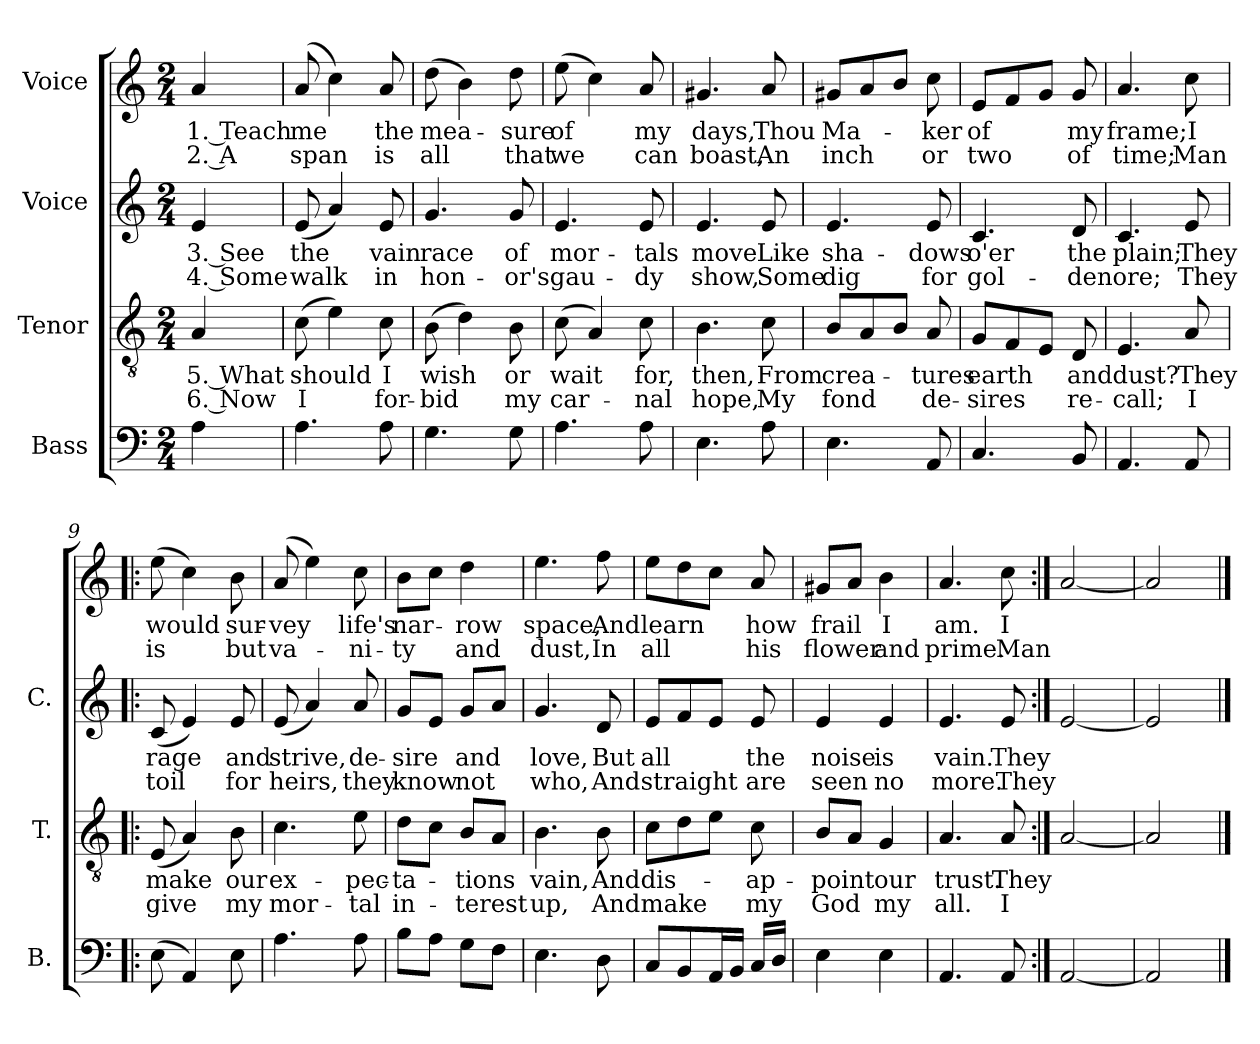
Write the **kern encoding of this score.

**kern	**kern	**text	**text	**kern	**text	**text	**kern	**text	**text
*part4	*part3	*part3	*part3	*part2	*part2	*part2	*part1	*part1	*part1
*staff4	*staff3	*staff3	*staff3	*staff2	*staff2	*staff2	*staff1	*staff1	*staff1
*I"Bass	*I"Tenor	*	*	*I"Voice	*	*	*I"Voice	*	*
*I'B.	*I'T.	*	*	*I'C.	*	*	*	*	*
*clefF4	*clefGv2	*	*	*clefG2	*	*	*clefG2	*	*
*k[]	*k[]	*	*	*k[]	*	*	*k[]	*	*
*M2/4	*M2/4	*	*	*M2/4	*	*	*M2/4	*	*
*MM90	*MM90	*	*	*MM90	*	*	*MM90	*	*
=1	=1	=1	=1	=1	=1	=1	=1	=1	=1
4A\	4A/	5. What	6. Now	4e/	3. See	4. Some	4a/	1. Teach	2. A
=2	=2	=2	=2	=2	=2	=2	=2	=2	=2
4.A\	(8c\	should	I	(8e/	the	walk	(8a/	me	span
.	4e\)	.	.	4a/)	.	.	4cc\)	.	.
8A\	8c\	I	for-	8e/	vain	in	8a/	the	is
=3	=3	=3	=3	=3	=3	=3	=3	=3	=3
4.G\	(8B\	wish	-bid	4.g/	race	hon-	(8dd\	mea-	all
.	4d\)	.	.	.	.	.	4b\)	.	.
8G\	8B\	or	my	8g/	of	-or's	8dd\	-sure	that
=4	=4	=4	=4	=4	=4	=4	=4	=4	=4
4.A\	(8c\	wait	car-	4.e/	mor-	gau-	(8ee\	of	we
.	4A/)	.	.	.	.	.	4cc\)	.	.
8A\	8c\	for,	-nal	8e/	-tals	-dy	8a/	my	can
=5	=5	=5	=5	=5	=5	=5	=5	=5	=5
4.E\	4.B\	then,	hope,	4.e/	move	show,	4.g#X/	days,	boast,
8A\	8c\	From	My	8e/	Like	Some	8a/	Thou	An
=6	=6	=6	=6	=6	=6	=6	=6	=6	=6
4.E\	8B/L	crea-	fond	4.e/	sha-	dig	8g#X/L	Ma-	inch
.	8A/	.	.	.	.	.	8a/	.	.
.	8B/J	.	.	.	.	.	8b/J	.	.
8AA/	8A/	-tures	de-	8e/	-dows	for	8cc\	-ker	or
=7	=7	=7	=7	=7	=7	=7	=7	=7	=7
4.C/	8G/L	earth	-sires	4.c/	o'er	gol-	8e/L	of	two
.	8F/	.	.	.	.	.	8f/	.	.
.	8E/J	.	.	.	.	.	8g/J	.	.
8BB/	8D/	and	re-	8d/	the	-den	8g/	my	of
=8	=8	=8	=8	=8	=8	=8	=8	=8	=8
4.AA/	4.E/	dust?	-call;	4.c/	plain;	ore;	4.a/	frame;	time;
8AA/	8A/	They	I	8e/	They	They	8cc\	I	Man
=9!|:	=9!|:	=9!|:	=9!|:	=9!|:	=9!|:	=9!|:	=9!|:	=9!|:	=9!|:
(8E\	(8E/	make	give	(8c/	rage	toil	(8ee\	would	is
4AA/)	4A/)	.	.	4e/)	.	.	4cc\)	.	.
8E\	8B\	our	my	8e/	and	for	8b\	sur-	but
!!LO:LB:g=z
=10	=10	=10	=10	=10	=10	=10	=10	=10	=10
4.A\	4.c\	ex-	mor-	(8e/	strive,	heirs,	(8a/	-vey	va-
.	.	.	.	4a/)	.	.	4ee\)	.	.
8A\	8e\	-pec-	-tal	8a/	de-	they	8cc\	life's	-ni-
=11	=11	=11	=11	=11	=11	=11	=11	=11	=11
8B\L	8d\L	-ta-	in-	8g/L	-sire	know	8b\L	nar-	-ty
8A\J	8c\J	.	.	8e/J	.	.	8cc\J	.	.
8G\L	8B/L	-tions	-terest	8g/L	and	not	4dd\	-row	and
8F\J	8A/J	.	.	8a/J	.	.	.	.	.
=12	=12	=12	=12	=12	=12	=12	=12	=12	=12
4.E\	4.B\	vain,	up,	4.g/	love,	who,	4.ee\	space,	dust,
8D\	8B\	And	And	8d/	But	And	8ff\	And	In
=13	=13	=13	=13	=13	=13	=13	=13	=13	=13
8C/L	8c\L	dis-	make	8e/L	all	straight	8ee\L	learn	all
8BB/	8d\	.	.	8f/	.	.	8dd\	.	.
16AA/L	8e\J	.	.	8e/J	.	.	8cc\J	.	.
16BB/JJ	.	.	.	.	.	.	.	.	.
16C/LL	8c\	-ap-	my	8e/	the	are	8a/	how	his
16D/JJ	.	.	.	.	.	.	.	.	.
=14	=14	=14	=14	=14	=14	=14	=14	=14	=14
4E\	8B/L	-point	God	4e/	noise	seen	8g#X/L	frail	flower
.	8A/J	.	.	.	.	.	8a/J	.	.
4E\	4G/	our	my	4e/	is	no	4b\	I	and
=15	=15	=15	=15	=15	=15	=15	=15	=15	=15
4.AA/	4.A/	trust.	all.	4.e/	vain.	more.	4.a/	am.	prime.
8AA/	8A/	They	I	8e/	They	They	8cc\	I	Man
=16:|!	=16:|!	=16:|!	=16:|!	=16:|!	=16:|!	=16:|!	=16:|!	=16:|!	=16:|!
[2AA/	[2A/	.	.	[2e/	.	.	[2a/	.	.
=17	=17	=17	=17	=17	=17	=17	=17	=17	=17
2AA/]	2A/]	.	.	2e/]	.	.	2a/]	.	.
==	==	==	==	==	==	==	==	==	==
*-	*-	*-	*-	*-	*-	*-	*-	*-	*-
